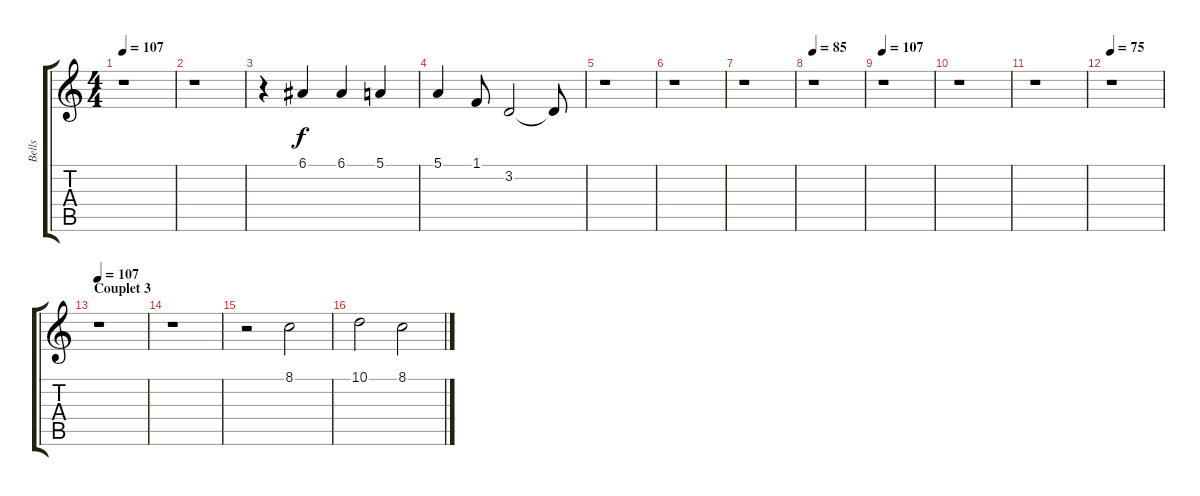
\track ("Bells" "Bells") {instrument musicbox}
\staff {score tabs}
\tuning (E4 B3 G3 D3 A2 E2) {hide}
\ts (4 4)
\tempo 107
\clef g2
\ks c
r.1{dy f} |
r.1 |
r.4 6.1.4 6.1.4 5.1.4 |
5.1.4 1.1.8 3.2.2 3.2{t}.8 |
r.1 |
r.1 |
r.1 |
\tempo 85
r.1 |
\tempo 107
r.1 |
r.1 |
r.1 |
\tempo 75
r.1 |
\section ("" "Couplet 3")
\tempo 107
r.1 |
r.1 |
r.2 8.1.2 |
10.1.2 8.1.2
